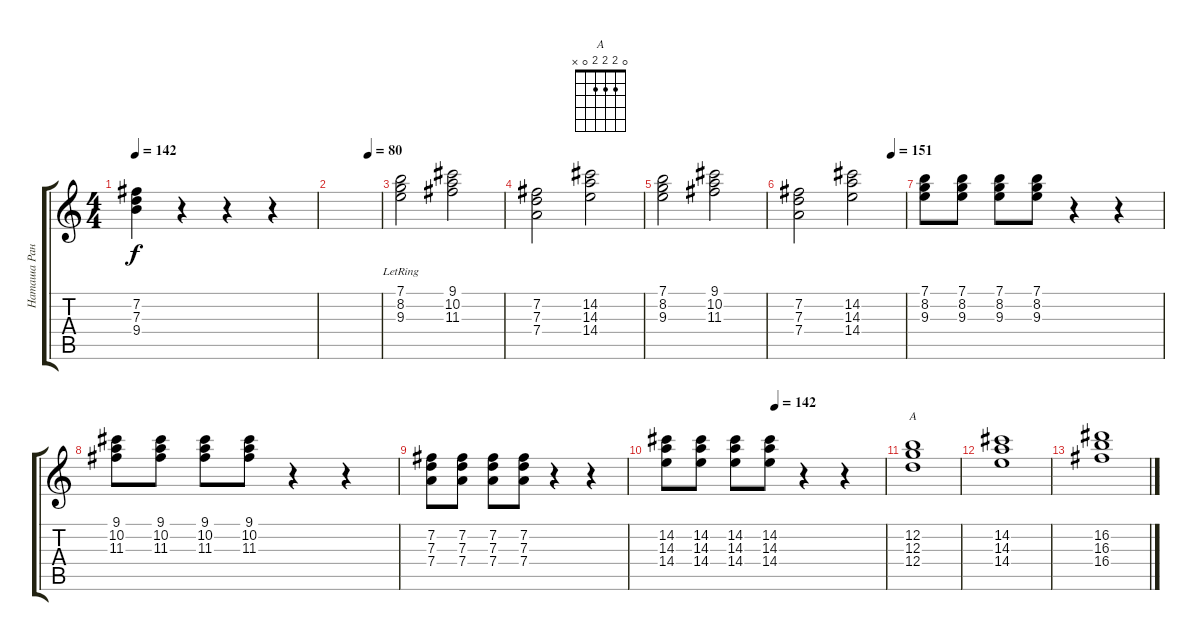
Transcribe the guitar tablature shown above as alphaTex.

\track ("Наташа Ранетка" "Наташа Ран") {instrument distortionguitar}
\staff {score tabs}
\tuning (E4 B3 G3 D3 A2 E2) {hide}
\chord ("A" 0 2 2 2 0 x)
\ts (4 4)
\tempo 142
\clef g2
\ks c
(7.2 7.3 9.4).4{dy f instrument distortionguitar} r.4 r.4 r.4 |
\tempo (80 0.75)
|
(7.1{lr} 8.2{lr} 9.3{lr}).2{instrument distortionguitar} (9.1 10.2 11.3).2 |
(7.2 7.3 7.4).2{instrument distortionguitar} (14.2 14.3 14.4).2 |
(7.1 8.2 9.3).2{instrument distortionguitar} (9.1 10.2 11.3).2 |
\tempo (151 0.875)
(7.2 7.3 7.4).2{instrument distortionguitar} (14.2 14.3 14.4).2 |
(7.1 8.2 9.3).8{instrument distortionguitar} (7.1 8.2 9.3).8 (7.1 8.2 9.3).8 (7.1 8.2 9.3).8 r.4 r.4 |
(9.1 10.2 11.3).8{instrument distortionguitar} (9.1 10.2 11.3).8 (9.1 10.2 11.3).8 (9.1 10.2 11.3).8 r.4 r.4 |
(7.2 7.3 7.4).8{instrument distortionguitar} (7.2 7.3 7.4).8 (7.2 7.3 7.4).8 (7.2 7.3 7.4).8 r.4 r.4 |
\tempo (142 0.5)
(14.2 14.3 14.4).8{instrument distortionguitar} (14.2 14.3 14.4).8 (14.2 14.3 14.4).8 (14.2 14.3 14.4).8 r.4 r.4 |
(12.2 12.3 12.4).1{ch "A"} |
(14.2 14.3 14.4).1 |
(16.2 16.3 16.4).1
